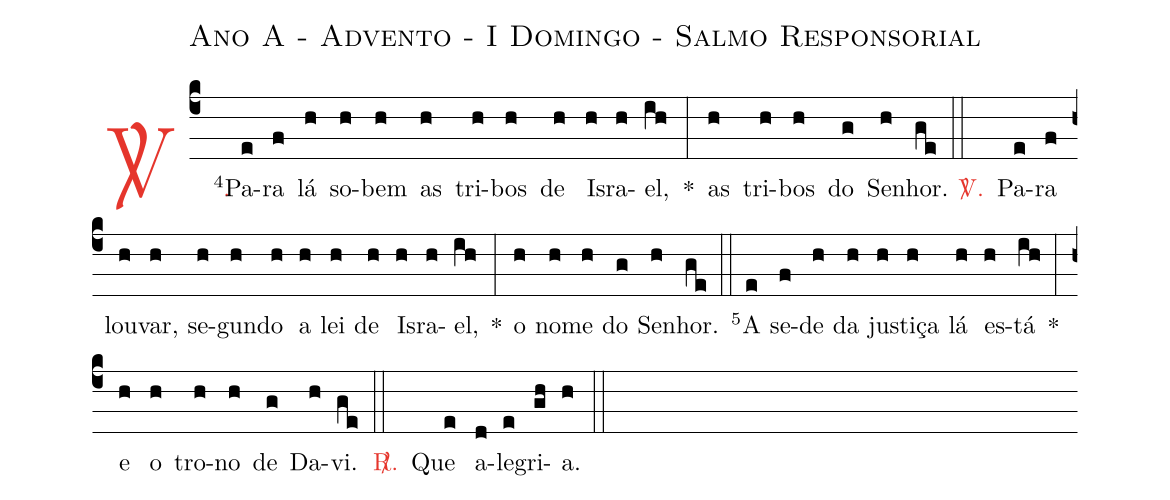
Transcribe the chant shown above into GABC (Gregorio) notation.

name: Ano A - Advento - I Domingo - Salmo Responsorial;
%%
(c4)

<c><sp>V/</sp>.</c>() <v>\VSup{4}</v>Pa(e)ra(f) lá(h) so(h)bem(h) as(h) tri(h)bos(h) de(h) Is(h)ra(h)el,(ih) *(:)
as(h) tri(h)bos(h) do(g) Se(h)nhor.(ge)

(::)

<c><sp>V/</sp>.</c>() Pa(e)ra(f) lou(h)var,(h) se(h)gun(h)do(h) a(h) lei(h) de(h) Is(h)ra(h)el,(ih) *(:)
o(h) no(h)me(h) do(g) Se(h)nhor.(ge)

(::)

<v>\VSup{5}</v>A(e) se(f)de(h) da(h) jus(h)tiça(h) lá(h) es(h)tá(ih) *(:)
e(h) o(h) tro(h)no(h) de(g) Da(h)vi.(ge)

(::)

<c><sp>R/</sp>.</c>() Que(e) a(d)le(e)gri(gh)a.(h)

(::)
